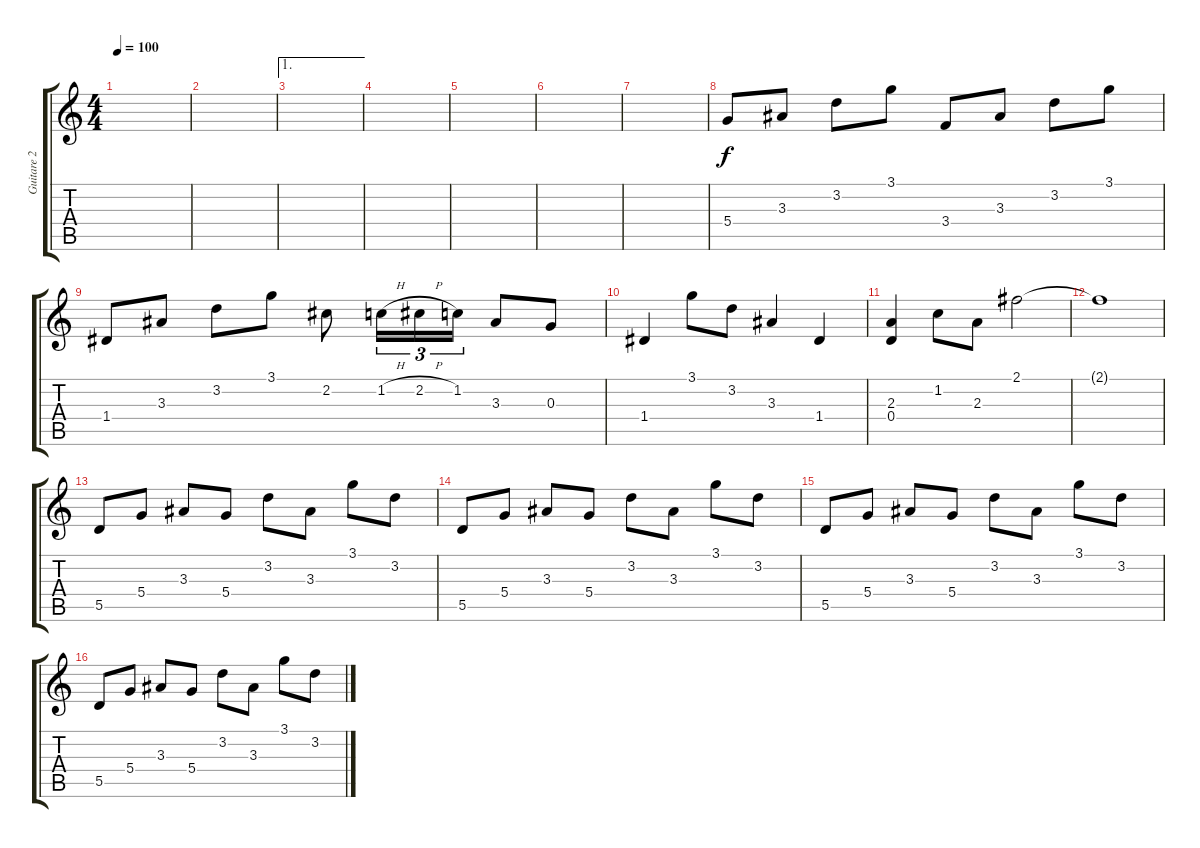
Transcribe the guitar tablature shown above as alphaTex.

\track ("Guitare 2" "Guitare 2") {instrument electricguitarjazz}
\staff {score tabs}
\tuning (E4 B3 G3 D3 A2 E2) {hide}
\ts (4 4)
\tempo 100
\clef g2
\ks c
|
|
\ae 1
|
|
|
|
|
5.4.8 3.3.8 3.2.8 3.1.8 3.4.8 3.3.8 3.2.8 3.1.8 |
1.4.8 3.3.8 3.2.8 3.1.8 2.2.8 1.2{h}.16{tu (3 2)} 2.2{h}.16{tu (3 2)} 1.2.16{tu (3 2)} 3.3.8 0.3.8 |
1.4.4 3.1.8 3.2.8 3.3.4 1.4.4 |
(2.3 0.4).4 1.2.8 2.3.8 2.1.2 |
2.1{t}.1 |
5.5.8 5.4.8 3.3.8 5.4.8 3.2.8 3.3.8 3.1.8 3.2.8 |
5.5.8 5.4.8 3.3.8 5.4.8 3.2.8 3.3.8 3.1.8 3.2.8 |
5.5.8 5.4.8 3.3.8 5.4.8 3.2.8 3.3.8 3.1.8 3.2.8 |
5.5.8 5.4.8 3.3.8 5.4.8 3.2.8 3.3.8 3.1.8 3.2.8
